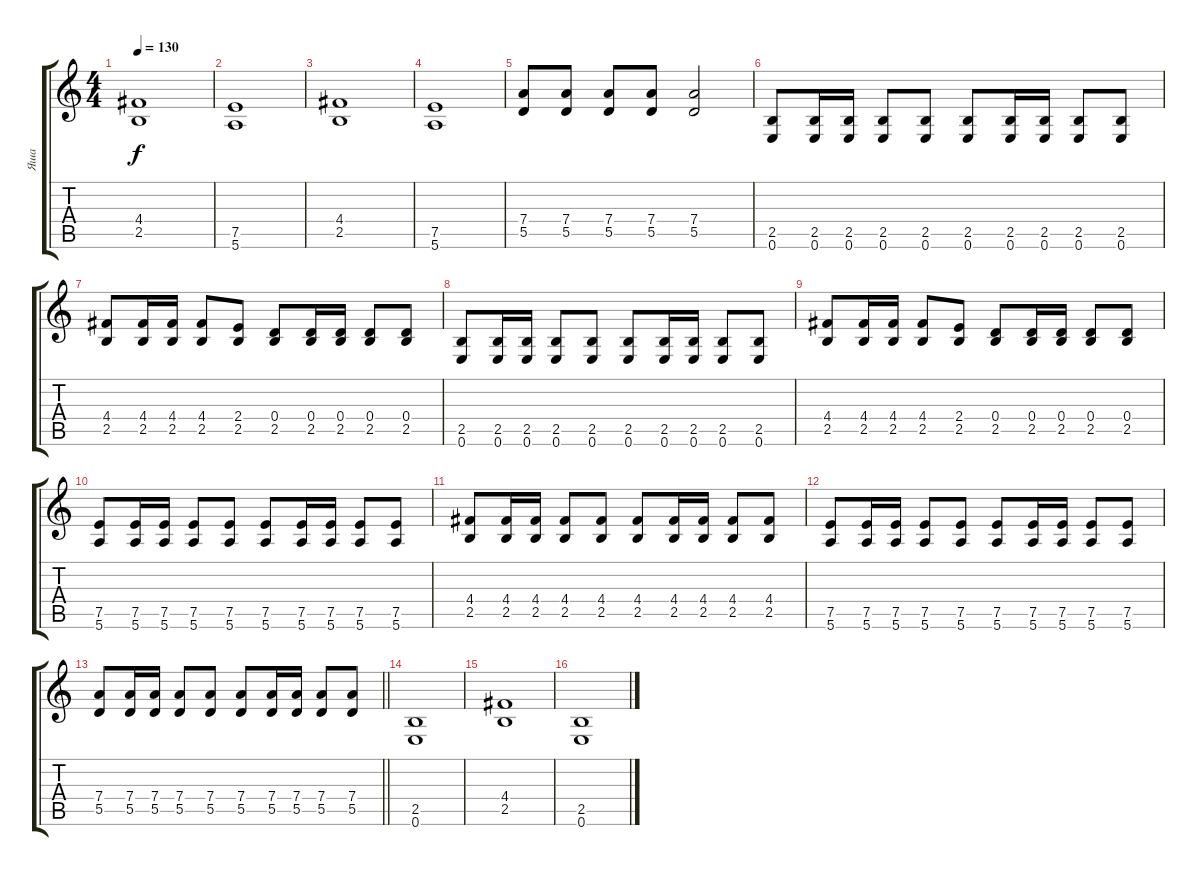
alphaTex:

\track ("Яша" "Яша") {instrument electricguitarmuted}
\staff {score tabs}
\tuning (E4 B3 G3 D3 A2 E2) {hide}
\ts (4 4)
\tempo 130
\clef g2
\ks c
(4.4 2.5).1{dy f} |
(7.5 5.6).1 |
(4.4 2.5).1 |
(7.5 5.6).1 |
(7.4 5.5).8 (7.4 5.5).8 (7.4 5.5).8 (7.4 5.5).8 (7.4 5.5).2 |
(2.5 0.6).8 (2.5 0.6).16 (2.5 0.6).16 (2.5 0.6).8 (2.5 0.6).8 (2.5 0.6).8 (2.5 0.6).16 (2.5 0.6).16 (2.5 0.6).8 (2.5 0.6).8 |
(4.4 2.5).8 (4.4 2.5).16 (4.4 2.5).16 (4.4 2.5).8 (2.4 2.5).8 (0.4 2.5).8 (0.4 2.5).16 (0.4 2.5).16 (0.4 2.5).8 (0.4 2.5).8 |
(2.5 0.6).8 (2.5 0.6).16 (2.5 0.6).16 (2.5 0.6).8 (2.5 0.6).8 (2.5 0.6).8 (2.5 0.6).16 (2.5 0.6).16 (2.5 0.6).8 (2.5 0.6).8 |
(4.4 2.5).8 (4.4 2.5).16 (4.4 2.5).16 (4.4 2.5).8 (2.4 2.5).8 (0.4 2.5).8 (0.4 2.5).16 (0.4 2.5).16 (0.4 2.5).8 (0.4 2.5).8 |
(7.5 5.6).8 (7.5 5.6).16 (7.5 5.6).16 (7.5 5.6).8 (7.5 5.6).8 (7.5 5.6).8 (7.5 5.6).16 (7.5 5.6).16 (7.5 5.6).8 (7.5 5.6).8 |
(4.4 2.5).8 (4.4 2.5).16 (4.4 2.5).16 (4.4 2.5).8 (4.4 2.5).8 (4.4 2.5).8 (4.4 2.5).16 (4.4 2.5).16 (4.4 2.5).8 (4.4 2.5).8 |
(7.5 5.6).8 (7.5 5.6).16 (7.5 5.6).16 (7.5 5.6).8 (7.5 5.6).8 (7.5 5.6).8 (7.5 5.6).16 (7.5 5.6).16 (7.5 5.6).8 (7.5 5.6).8 |
\barLineRight lightlight
(7.4 5.5).8 (7.4 5.5).16 (7.4 5.5).16 (7.4 5.5).8 (7.4 5.5).8 (7.4 5.5).8 (7.4 5.5).16 (7.4 5.5).16 (7.4 5.5).8 (7.4 5.5).8 |
(2.5 0.6).1 |
(4.4 2.5).1 |
(2.5 0.6).1
